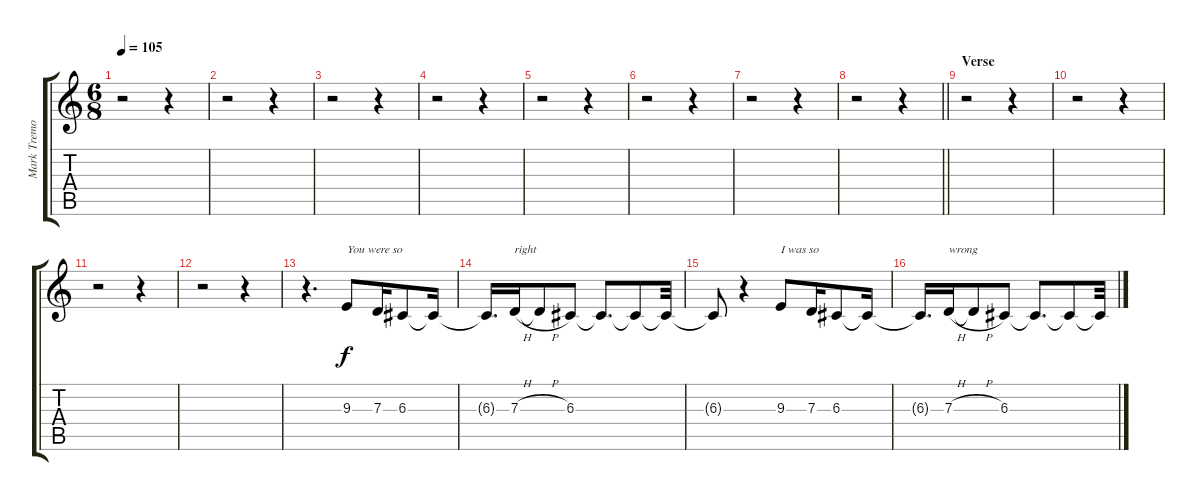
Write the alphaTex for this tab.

\track ("Mark Tremonti (Backing Vocals)" "Mark Tremo") {instrument harmonica}
\staff {score tabs}
\tuning (E4 B3 G3 D3 A2 E2) {hide}
\ts (6 8)
\tempo 105
\clef g2
\ks c
r.2{dy f} r.4 |
r.2 r.4 |
r.2 r.4 |
r.2 r.4 |
r.2 r.4 |
r.2 r.4 |
r.2 r.4 |
\barLineRight lightlight
r.2 r.4 |
\section ("" "Verse")
r.2 r.4 |
r.2 r.4 |
r.2 r.4 |
r.2 r.4 |
r.4{d} 9.3.8{txt "You were so" balance 4} 7.3.16 6.3.8 6.3{t}.16 |
6.3{t}.16{d} 7.3{h}.16{txt "right"} 7.3{h t}.8 6.3.8 6.3{t}.8{d} 6.3{t}.8 6.3{t}.32 |
6.3{t}.8 r.4 9.3.8{txt "I was so" balance 12} 7.3.16 6.3.8 6.3{t}.16 |
6.3{t}.16{d} 7.3{h}.16{txt "wrong"} 7.3{h t}.8 6.3.8 6.3{t}.8{d} 6.3{t}.8 6.3{t}.32
